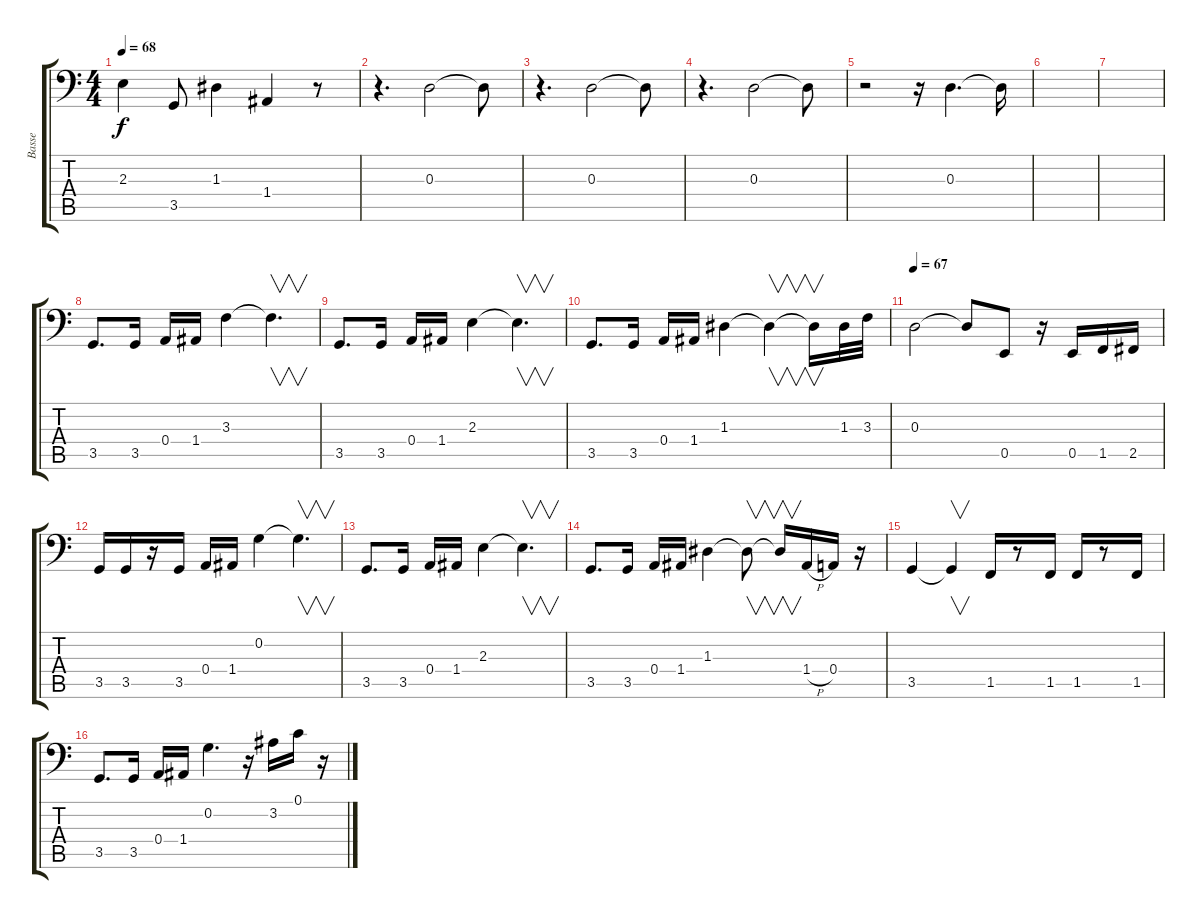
\track ("Basse" "Basse") {instrument electricbassfinger}
\staff {score tabs}
\tuning (C3 G2 D2 A1 E1 B0) {hide}
\ts (4 4)
\tempo 68
\clef f4
\ks c
2.3.4{dy f} 3.5.8 1.3.4 1.4.4 r.8 |
r.4{d} 0.3.2 0.3{t}.8 |
r.4{d} 0.3.2 0.3{t}.8 |
r.4{d} 0.3.2 0.3{t}.8 |
r.2 r.16 0.3.4{d} 0.3{t}.16 |
|
|
3.5.8{d} 3.5.16 0.4.16 1.4.16 3.3.4 3.3{t}.4{v d} |
3.5.8{d} 3.5.16 0.4.16 1.4.16 2.3.4 2.3{t}.4{v d} |
3.5.8{d} 3.5.16 0.4.16 1.4.16 1.3.4 1.3{t}.4{v} 1.3{t}.16{v} 1.3.32 3.3.32 |
\tempo 67
0.3.2 0.3{t}.8 0.5.8 r.16 0.5.16 1.5.16 2.5.16 |
3.5.16 3.5.16 r.16 3.5.16 0.4.16 1.4.16 0.2.4 0.2{t}.4{v d} |
3.5.8{d} 3.5.16 0.4.16 1.4.16 2.3.4 2.3{t}.4{v d} |
3.5.8{d} 3.5.16 0.4.16 1.4.16 1.3.4 1.3{t}.8{v} 1.3{t}.16{v} 1.4{h}.16 0.4.16 r.16 |
3.5.4 3.5{t}.4{v} 1.5.16 r.8 1.5.16 1.5.16 r.8 1.5.16 |
3.5.8{d volume 12} 3.5.16 0.4.16 1.4.16 0.2.4{d} r.16 3.2.16 0.1.16 r.16
